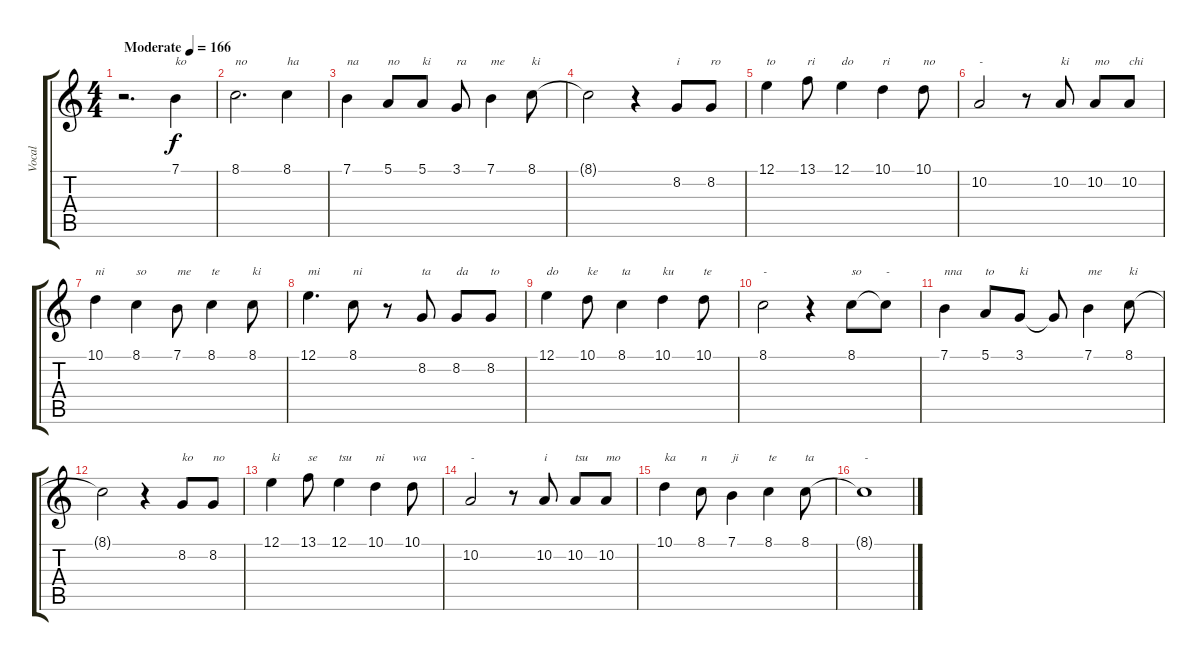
\track ("Vocal" "Vocal") {instrument flute}
\staff {score tabs}
\tuning (E4 B3 G3 D3 A2 E2) {hide}
\ts (4 4)
\tempo (166 "Moderate")
\clef g2
\ks c
r.2{d dy f instrument flute} 7.1.4{txt "ko"} |
8.1.2{d txt "no"} 8.1.4{txt "ha"} |
7.1.4{txt "na"} 5.1.8{txt "no"} 5.1.8{txt "ki"} 3.1.8{txt "ra"} 7.1.4{txt "me"} 8.1.8{txt "ki"} |
8.1{t}.2 r.4 8.2.8{txt "i"} 8.2.8{txt "ro"} |
12.1.4{txt "to"} 13.1.8{txt "ri"} 12.1.4{txt "do"} 10.1.4{txt "ri"} 10.1.8{txt "no"} |
10.2.2{txt "-"} r.8 10.2.8{txt "ki"} 10.2.8{txt "mo"} 10.2.8{txt "chi"} |
10.1.4{txt "ni"} 8.1.4{txt "so"} 7.1.8{txt "me"} 8.1.4{txt "te"} 8.1.8{txt "ki"} |
12.1.4{d txt "mi"} 8.1.8{txt "ni"} r.8 8.2.8{txt "ta"} 8.2.8{txt "da"} 8.2.8{txt "to"} |
12.1.4{txt "do"} 10.1.8{txt "ke"} 8.1.4{txt "ta"} 10.1.4{txt "ku"} 10.1.8{txt "te"} |
8.1.2{txt "-"} r.4 8.1.8{txt "so"} 8.1{t}.8{txt "-"} |
7.1.4{txt "nna"} 5.1.8{txt "to"} 3.1.8{txt "ki"} 3.1{t}.8 7.1.4{txt "me"} 8.1.8{txt "ki"} |
8.1{t}.2 r.4 8.2.8{txt "ko"} 8.2.8{txt "no"} |
12.1.4{txt "ki"} 13.1.8{txt "se"} 12.1.4{txt "tsu"} 10.1.4{txt "ni"} 10.1.8{txt "wa"} |
10.2.2{txt "-"} r.8 10.2.8{txt "i"} 10.2.8{txt "tsu"} 10.2.8{txt "mo"} |
10.1.4{txt "ka"} 8.1.8{txt "n"} 7.1.4{txt "ji"} 8.1.4{txt "te"} 8.1.8{txt "ta"} |
8.1{t}.1{txt "-"}
